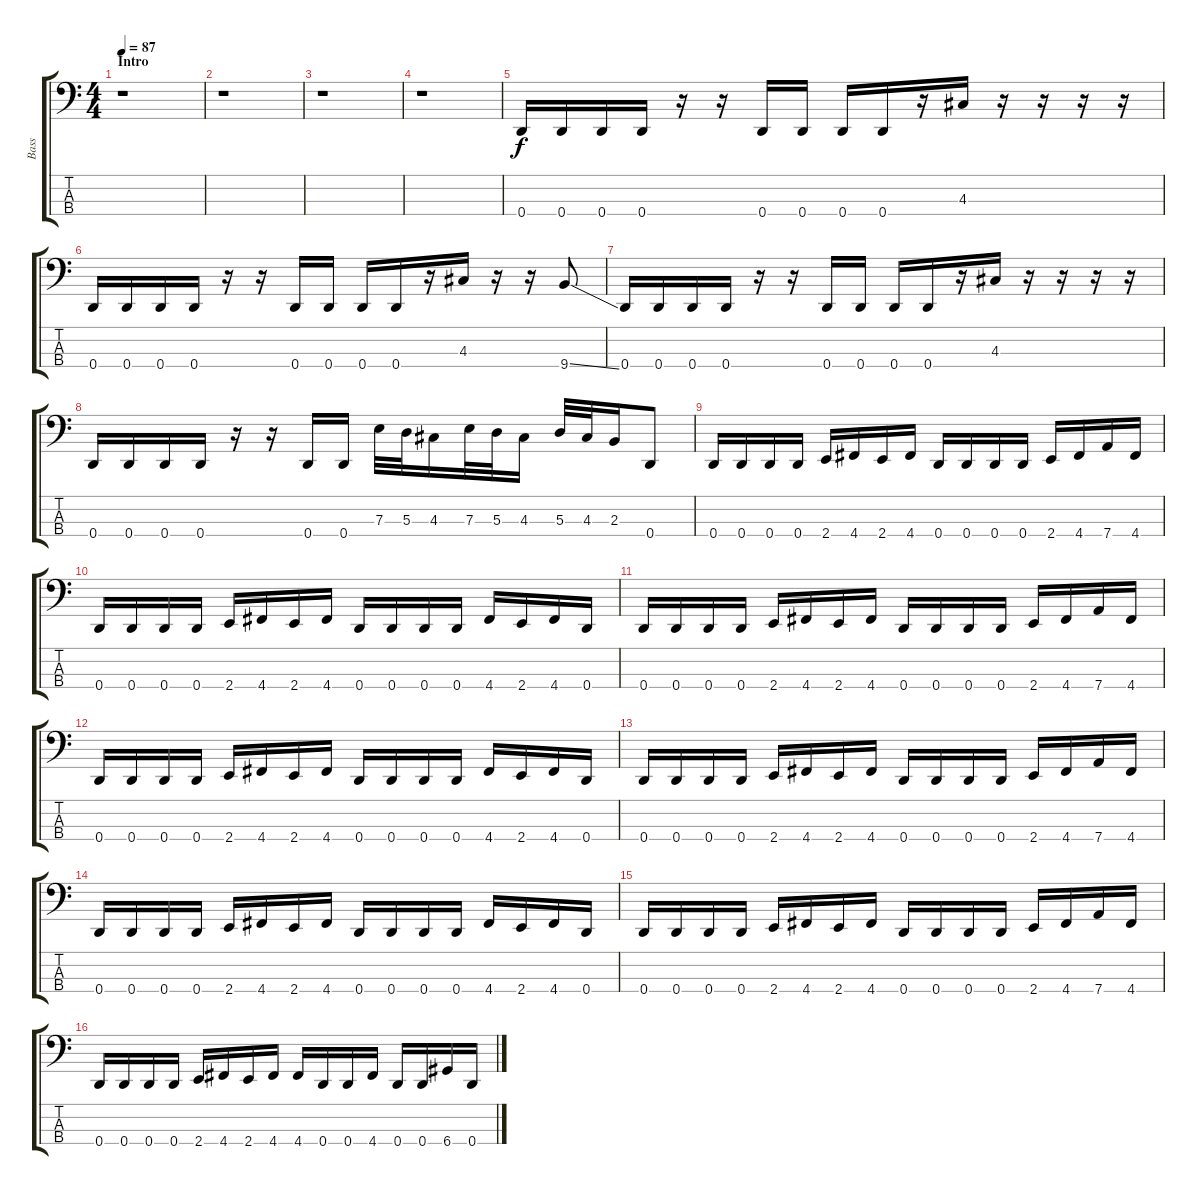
\track ("Bass" "Bass") {instrument electricbasspick}
\staff {score tabs}
\tuning (G2 D2 A1 D1) {hide}
\ts (4 4)
\section ("" "Intro")
\tempo 87
\clef f4
\ks c
r.1{dy f instrument electricbasspick} |
r.1 |
r.1 |
r.1 |
0.4.16 0.4.16 0.4.16 0.4.16 r.16 r.16 0.4.16 0.4.16 0.4.16 0.4.16 r.16 4.3.16 r.16 r.16 r.16 r.16 |
0.4.16 0.4.16 0.4.16 0.4.16 r.16 r.16 0.4.16 0.4.16 0.4.16 0.4.16 r.16 4.3.16 r.16 r.16 9.4{ss}.8 |
0.4.16 0.4.16 0.4.16 0.4.16 r.16 r.16 0.4.16 0.4.16 0.4.16 0.4.16 r.16 4.3.16 r.16 r.16 r.16 r.16 |
0.4.16 0.4.16 0.4.16 0.4.16 r.16 r.16 0.4.16 0.4.16 7.3.32 5.3.32 4.3.16 7.3.32 5.3.32 4.3.16 5.3.32 4.3.32 2.3.16 0.4.8 |
0.4.16 0.4.16 0.4.16 0.4.16 2.4.16 4.4.16 2.4.16 4.4.16 0.4.16 0.4.16 0.4.16 0.4.16 2.4.16 4.4.16 7.4.16 4.4.16 |
0.4.16 0.4.16 0.4.16 0.4.16 2.4.16 4.4.16 2.4.16 4.4.16 0.4.16 0.4.16 0.4.16 0.4.16 4.4.16 2.4.16 4.4.16 0.4.16 |
0.4.16 0.4.16 0.4.16 0.4.16 2.4.16 4.4.16 2.4.16 4.4.16 0.4.16 0.4.16 0.4.16 0.4.16 2.4.16 4.4.16 7.4.16 4.4.16 |
0.4.16 0.4.16 0.4.16 0.4.16 2.4.16 4.4.16 2.4.16 4.4.16 0.4.16 0.4.16 0.4.16 0.4.16 4.4.16 2.4.16 4.4.16 0.4.16 |
0.4.16 0.4.16 0.4.16 0.4.16 2.4.16 4.4.16 2.4.16 4.4.16 0.4.16 0.4.16 0.4.16 0.4.16 2.4.16 4.4.16 7.4.16 4.4.16 |
0.4.16 0.4.16 0.4.16 0.4.16 2.4.16 4.4.16 2.4.16 4.4.16 0.4.16 0.4.16 0.4.16 0.4.16 4.4.16 2.4.16 4.4.16 0.4.16 |
0.4.16 0.4.16 0.4.16 0.4.16 2.4.16 4.4.16 2.4.16 4.4.16 0.4.16 0.4.16 0.4.16 0.4.16 2.4.16 4.4.16 7.4.16 4.4.16 |
0.4.16 0.4.16 0.4.16 0.4.16 2.4.16 4.4.16 2.4.16 4.4.16 4.4.16 0.4.16 0.4.16 4.4.16 0.4.16 0.4.16 6.4.16 0.4.16
